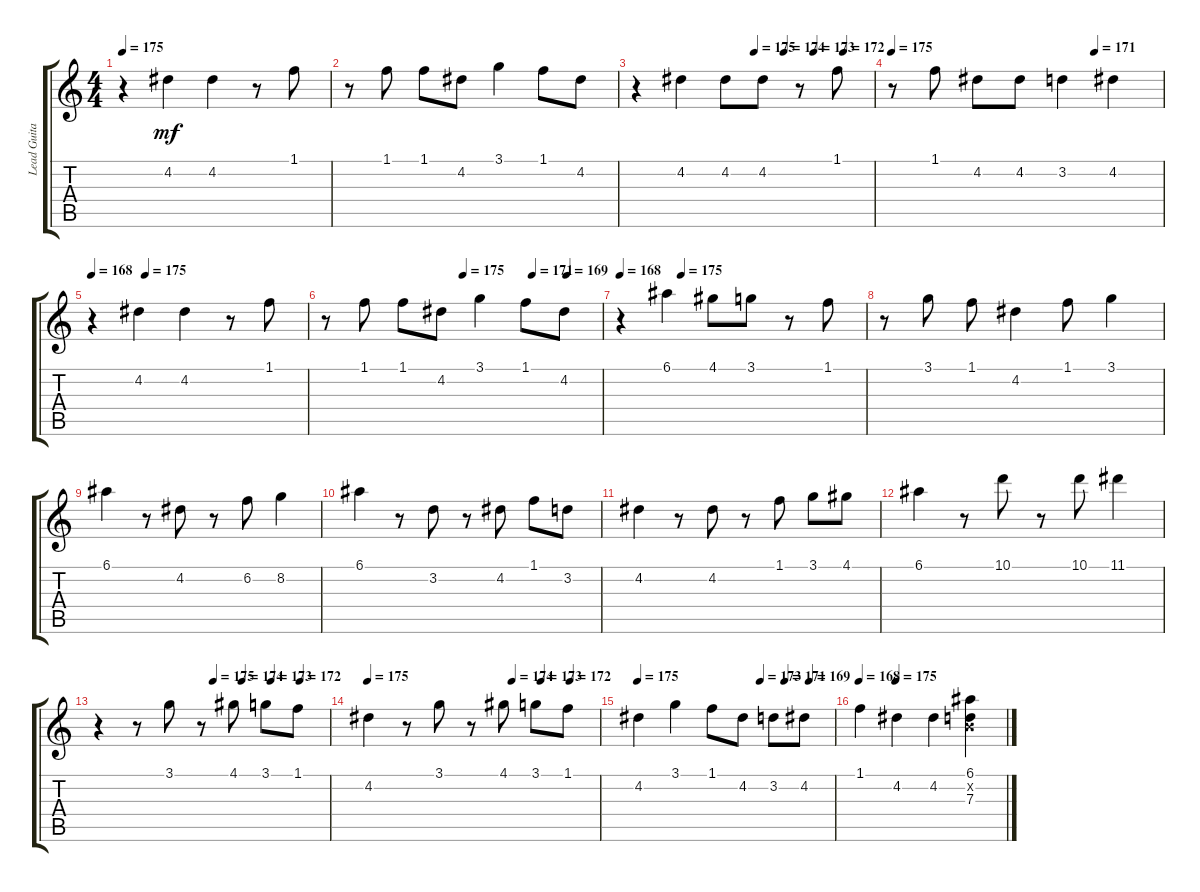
\track ("Lead Guitar" "Lead Guita") {instrument overdrivenguitar}
\staff {score tabs}
\tuning (E4 B3 G3 D3 A2 E2) {hide}
\ts (4 4)
\tempo 175
\clef g2
\ks c
r.4{dy mf} 4.2.4{volume 14} 4.2.4 r.8 1.1.8 |
r.8 1.1.8 1.1.8 4.2.8 3.1.4 1.1.8 4.2.8 |
\tempo (175 0.5)
\tempo (174 0.625)
\tempo (173 0.75)
\tempo (172 0.875)
r.4 4.2.4 4.2.8 4.2.8 r.8 1.1.8 |
\tempo 175
\tempo (171 0.75)
r.8 1.1.8 4.2.8 4.2.8 3.2.4 4.2.4 |
\tempo 168
\tempo (175 0.25)
r.4 4.2.4 4.2.4 r.8 1.1.8 |
\tempo (175 0.5)
\tempo (171 0.75)
\tempo (169 0.875)
r.8 1.1.8 1.1.8 4.2.8 3.1.4 1.1.8 4.2.8 |
\tempo 168
\tempo (175 0.25)
r.4 6.1.4 4.1.8 3.1.8 r.8 1.1.8 |
r.8 3.1.8 1.1.8 4.2.4 1.1.8 3.1.4 |
6.1.4 r.8 4.2.8 r.8 6.2.8 8.2.4 |
6.1.4 r.8 3.2.8 r.8 4.2.8 1.1.8 3.2.8 |
4.2.4 r.8 4.2.8 r.8 1.1.8 3.1.8 4.1.8 |
6.1.4 r.8 10.1.8 r.8 10.1.8 11.1.4 |
\tempo (175 0.5)
\tempo (174 0.625)
\tempo (173 0.75)
\tempo (172 0.875)
r.4 r.8 3.1.8 r.8 4.1.8 3.1.8 1.1.8 |
\tempo 175
\tempo (174 0.625)
\tempo (173 0.75)
\tempo (172 0.875)
4.2.4 r.8 3.1.8 r.8 4.1.8 3.1.8 1.1.8 |
\tempo 175
\tempo (173 0.625)
\tempo (171 0.75)
\tempo (169 0.875)
4.2.4 3.1.4 1.1.8 4.2.8 3.2.8 4.2.8 |
\tempo 168
\tempo (175 0.25)
1.1.4 4.2.4 4.2.4 (6.1 0.2{x} 7.3).4
